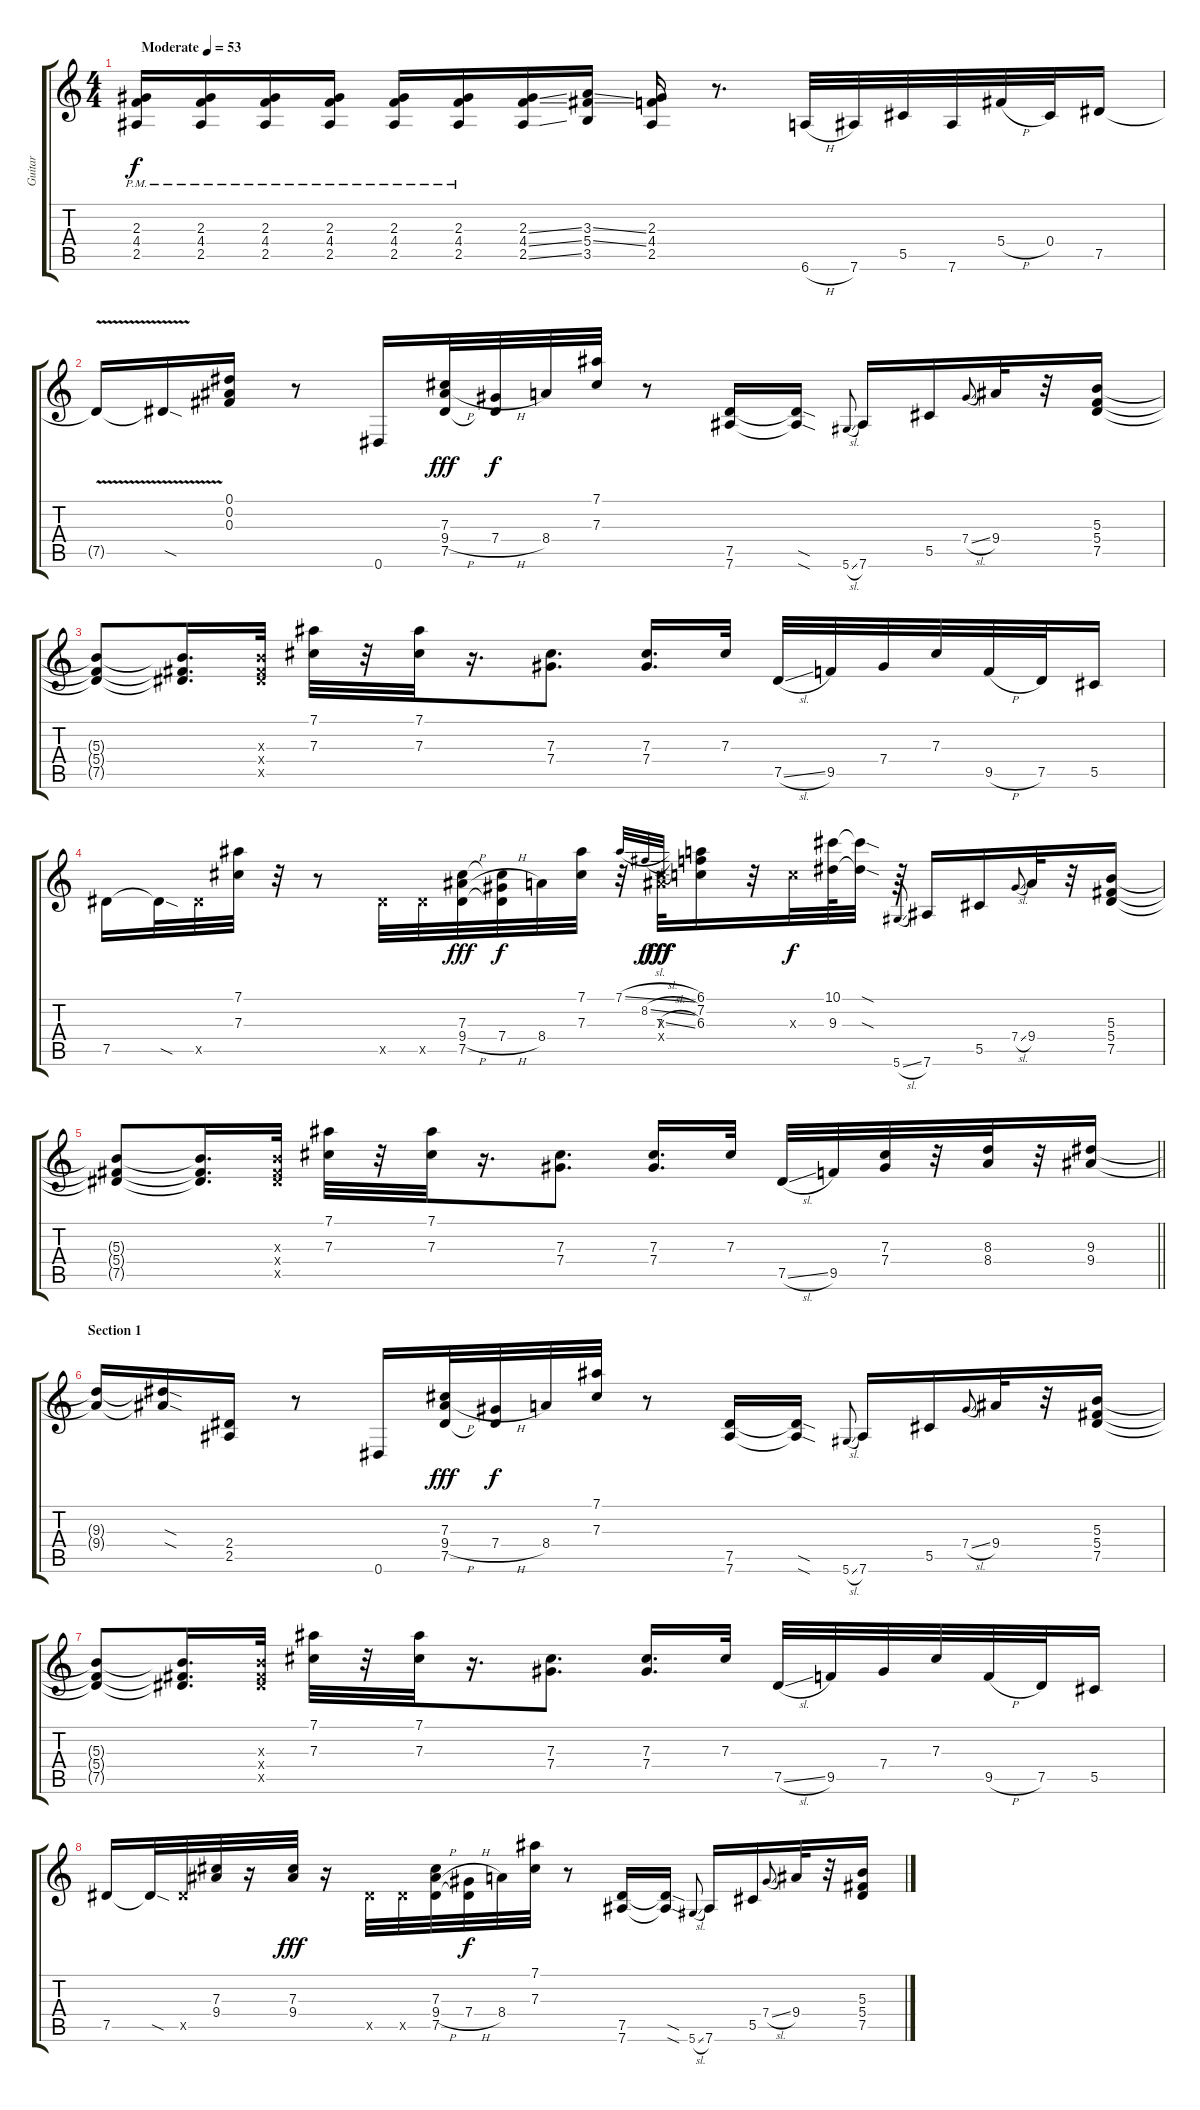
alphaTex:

\track ("Guitar" "Guitar") {instrument overdrivenguitar}
\staff {score tabs}
\tuning (Eb4 Bb3 Gb3 Db3 Ab2 Eb2) {hide}
\ts (4 4)
\tempo (53 "Moderate")
\clef g2
\ks c
(2.3{pm} 4.4{pm} 2.5{pm}).16{dy f volume 5 instrument overdrivenguitar} (2.3{pm} 4.4{pm} 2.5{pm}).16 (2.3{pm} 4.4{pm} 2.5{pm}).16 (2.3{pm} 4.4{pm} 2.5{pm}).16 (2.3{pm} 4.4{pm} 2.5{pm}).16 (2.3{pm} 4.4{pm} 2.5{pm}).16 (2.3{ss} 4.4{ss} 2.5{ss}).16 (3.3{ss} 5.4{ss} 3.5).16 (2.3 4.4 2.5).16 r.8{d} 6.6{h}.32 7.6.32 5.5.32 7.6.32 5.4{h}.32 0.4.32 7.5.16 |
7.5{v t}.16 7.5{sod t}.16 (0.1 0.2 0.3).16 r.8 0.6.16 (7.3 9.4{h} 7.5).32{dy fff} (7.4{h} 7.5{t}).32{dy f} 8.4.32 (7.1 7.3).32 r.8 (7.5 7.6).16 (7.5{sod t} 7.6{sod t}).16 5.6{sl}.8{gr onbeat} 7.6.16 5.5.16 7.4{sl}.8{gr onbeat} 9.4.32 r.32 (5.3 5.4 7.5).16 |
(5.3{t} 5.4{t} 7.5{t}).8 (5.3{t} 5.4{t} 7.5{t}).16{d} (5.3{x} 5.4{x} 7.5{x}).32 (7.1 7.3).32 r.32 (7.1 7.3).32 r.16{d} (7.3 7.4).8{d} (7.3 7.4).16{d} 7.3.32 7.5{sl}.32 9.5.32 7.4.32 7.3.32 9.5{h}.32 7.5.32 5.5.16 |
7.5.16 7.5{sod t}.32 7.5{x}.32 (7.1 7.3).32 r.32 r.8 7.5{x}.32 7.5{x}.32 (7.3 9.4{h} 7.5).32{dy fff} (7.3{t} 7.4{h} 7.5{t}).32{dy f} 8.4.32 (7.1 7.3).32 r.32 (7.3{x} 9.4{x}).32{dy fff} 7.1{sl}.32{gr onbeat} 8.2{sl}.32{gr onbeat dy f} 7.3{sl}.32{gr onbeat dy fff} (6.1 7.2 6.3).16 r.32 6.3{x}.32{dy f} (10.1 9.3).64 (10.1{sod t} 9.3{sod t}).32 r.64 5.6{sl}.8{gr onbeat} 7.6.16 5.5.16 7.4{sl}.8{gr onbeat} 9.4.32 r.32 (5.3 5.4 7.5).16 |
\barLineRight lightlight
(5.3{t} 5.4{t} 7.5{t}).8 (5.3{t} 5.4{t} 7.5{t}).16{d} (5.3{x} 5.4{x} 7.5{x}).32 (7.1 7.3).32 r.32 (7.1 7.3).32 r.16{d} (7.3 7.4).8{d} (7.3 7.4).16{d} 7.3.32 7.5{sl}.32 9.5.32 (7.3 7.4).32 r.32 (8.3 8.4).32 r.32 (9.3 9.4).16 |
\section ("" "Section 1")
(9.3{t} 9.4{t}).16 (9.3{sod t} 9.4{sod t}).16 (2.4 2.5).16 r.8 0.6.16 (7.3 9.4{h} 7.5).32{dy fff} (7.4{h} 7.5{t}).32{dy f} 8.4.32 (7.1 7.3).32 r.8 (7.5 7.6).16 (7.5{sod t} 7.6{sod t}).16 5.6{sl}.8{gr onbeat} 7.6.16 5.5.16 7.4{sl}.8{gr onbeat} 9.4.32 r.32 (5.3 5.4 7.5).16 |
(5.3{t} 5.4{t} 7.5{t}).8 (5.3{t} 5.4{t} 7.5{t}).16{d} (5.3{x} 5.4{x} 7.5{x}).32 (7.1 7.3).32 r.32 (7.1 7.3).32 r.16{d} (7.3 7.4).8{d} (7.3 7.4).16{d} 7.3.32 7.5{sl}.32 9.5.32 7.4.32 7.3.32 9.5{h}.32 7.5.32 5.5.16 |
7.5.16 7.5{sod t}.32 7.5{x}.32 (7.3 9.4).32 r.16 (7.3 9.4).32{dy fff} r.16 7.5{x}.32 7.5{x}.32 (7.3 9.4{h} 7.5).32 (7.4{h} 7.5{t}).32{dy f} 8.4.32 (7.1 7.3).32 r.8 (7.5 7.6).16 (7.5{sod t} 7.6{sod t}).16 5.6{sl}.8{gr onbeat} 7.6.16 5.5.16 7.4{sl}.8{gr onbeat} 9.4.32 r.32 (5.3 5.4 7.5).16
